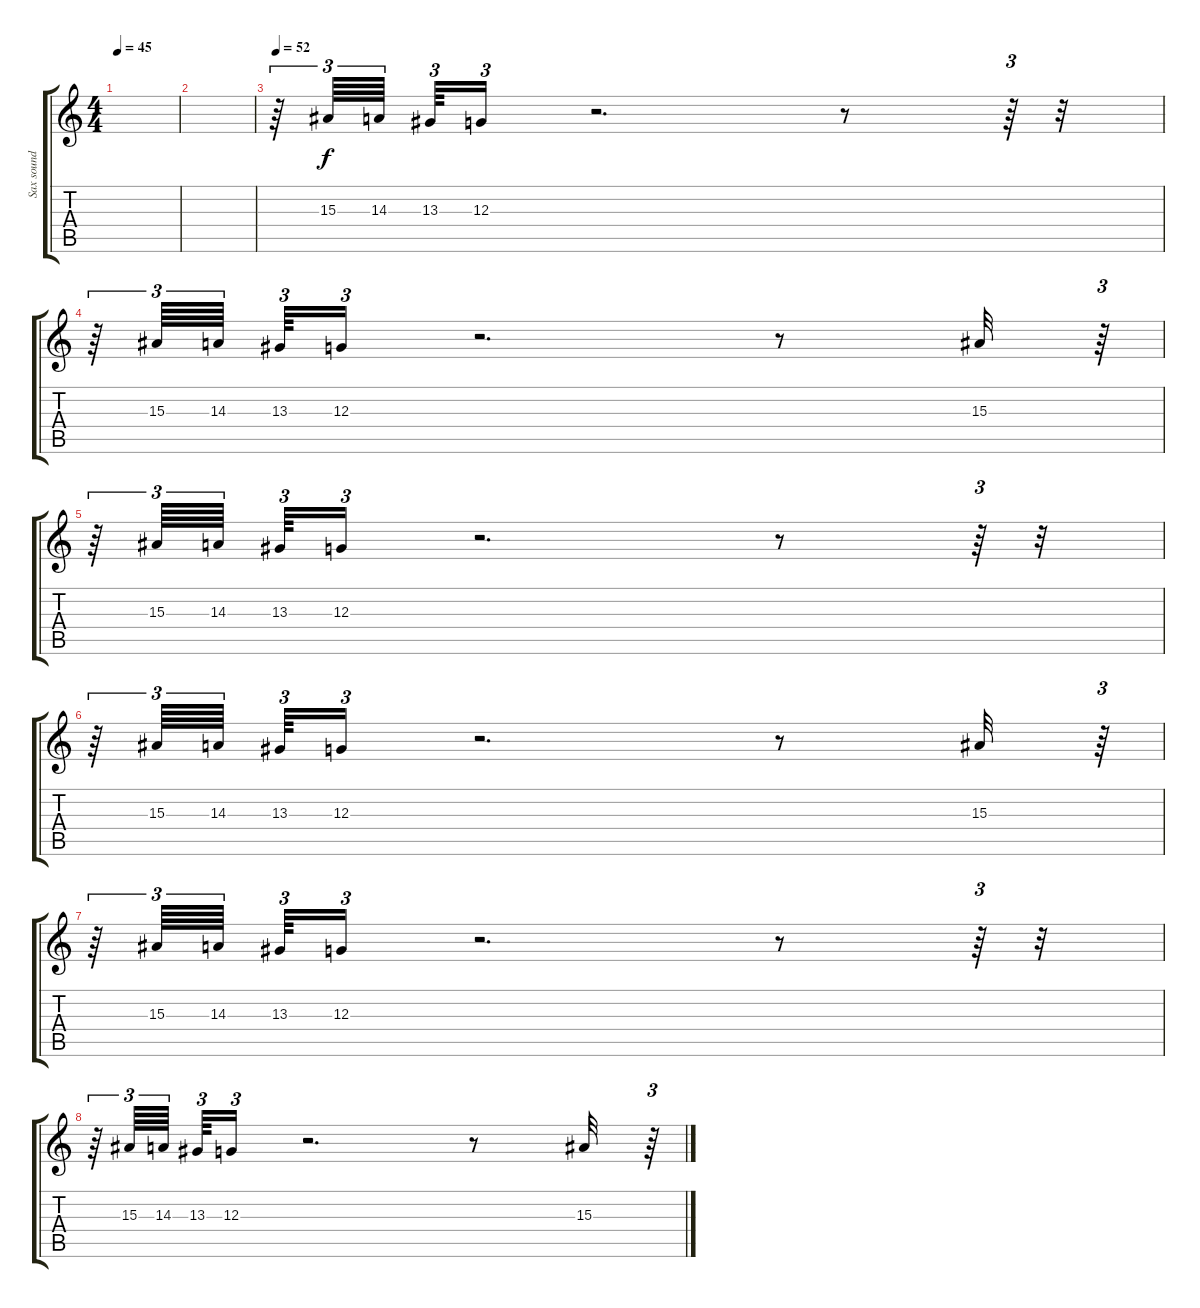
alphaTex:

\track ("Sax sound" "Sax sound") {instrument altosax}
\staff {score tabs}
\tuning (E4 B3 G3 D3 A2 E2) {hide}
\ts (4 4)
\tempo 45
\clef g2
\ks c
|
|
\tempo 52
r.64{tu (3 2)} 15.3.64{tu (3 2)} 14.3.64{tu (3 2)} 13.3.64{tu (3 2)} 12.3.16{tu (3 2)} r.2{d} r.8 r.64{tu (3 2)} r.32 |
r.64{tu (3 2)} 15.3.64{tu (3 2)} 14.3.64{tu (3 2)} 13.3.64{tu (3 2)} 12.3.16{tu (3 2)} r.2{d} r.8 15.3.32 r.64{tu (3 2)} |
r.64{tu (3 2)} 15.3.64{tu (3 2)} 14.3.64{tu (3 2)} 13.3.64{tu (3 2)} 12.3.16{tu (3 2)} r.2{d} r.8 r.64{tu (3 2)} r.32 |
r.64{tu (3 2)} 15.3.64{tu (3 2)} 14.3.64{tu (3 2)} 13.3.64{tu (3 2)} 12.3.16{tu (3 2)} r.2{d} r.8 15.3.32 r.64{tu (3 2)} |
r.64{tu (3 2)} 15.3.64{tu (3 2)} 14.3.64{tu (3 2)} 13.3.64{tu (3 2)} 12.3.16{tu (3 2)} r.2{d} r.8 r.64{tu (3 2)} r.32 |
r.64{tu (3 2)} 15.3.64{tu (3 2)} 14.3.64{tu (3 2)} 13.3.64{tu (3 2)} 12.3.16{tu (3 2)} r.2{d} r.8 15.3.32 r.64{tu (3 2)}
